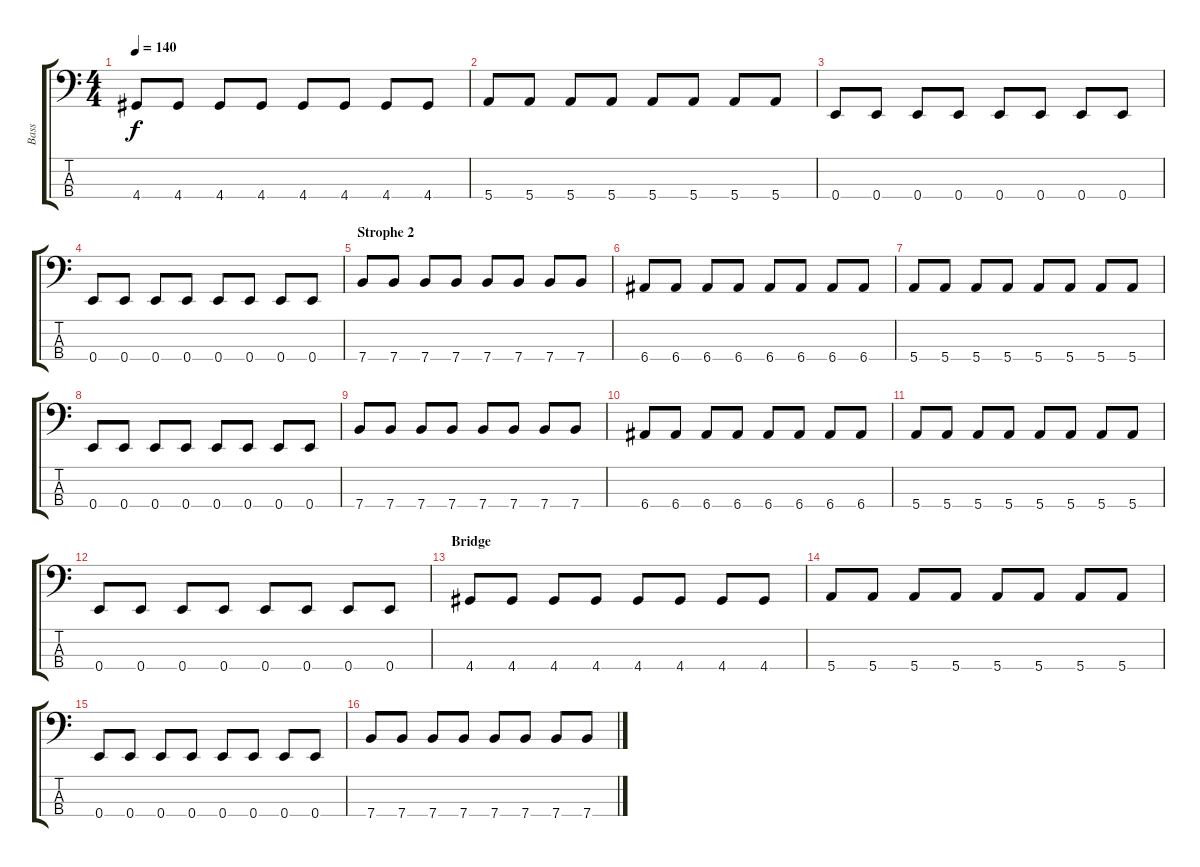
\track ("Bass" "Bass") {instrument fretlessbass}
\staff {score tabs}
\tuning (G2 D2 A1 E1) {hide}
\ts (4 4)
\tempo 140
\clef f4
\ks c
4.4.8{dy f} 4.4.8 4.4.8 4.4.8 4.4.8 4.4.8 4.4.8 4.4.8 |
5.4.8 5.4.8 5.4.8 5.4.8 5.4.8 5.4.8 5.4.8 5.4.8 |
0.4.8 0.4.8 0.4.8 0.4.8 0.4.8 0.4.8 0.4.8 0.4.8 |
0.4.8 0.4.8 0.4.8 0.4.8 0.4.8 0.4.8 0.4.8 0.4.8 |
\section ("" "Strophe 2")
7.4.8 7.4.8 7.4.8 7.4.8 7.4.8 7.4.8 7.4.8 7.4.8 |
6.4.8 6.4.8 6.4.8 6.4.8 6.4.8 6.4.8 6.4.8 6.4.8 |
5.4.8 5.4.8 5.4.8 5.4.8 5.4.8 5.4.8 5.4.8 5.4.8 |
0.4.8 0.4.8 0.4.8 0.4.8 0.4.8 0.4.8 0.4.8 0.4.8 |
7.4.8 7.4.8 7.4.8 7.4.8 7.4.8 7.4.8 7.4.8 7.4.8 |
6.4.8 6.4.8 6.4.8 6.4.8 6.4.8 6.4.8 6.4.8 6.4.8 |
5.4.8 5.4.8 5.4.8 5.4.8 5.4.8 5.4.8 5.4.8 5.4.8 |
0.4.8 0.4.8 0.4.8 0.4.8 0.4.8 0.4.8 0.4.8 0.4.8 |
\section ("" "Bridge")
4.4.8 4.4.8 4.4.8 4.4.8 4.4.8 4.4.8 4.4.8 4.4.8 |
5.4.8 5.4.8 5.4.8 5.4.8 5.4.8 5.4.8 5.4.8 5.4.8 |
0.4.8 0.4.8 0.4.8 0.4.8 0.4.8 0.4.8 0.4.8 0.4.8 |
7.4.8 7.4.8 7.4.8 7.4.8 7.4.8 7.4.8 7.4.8 7.4.8
